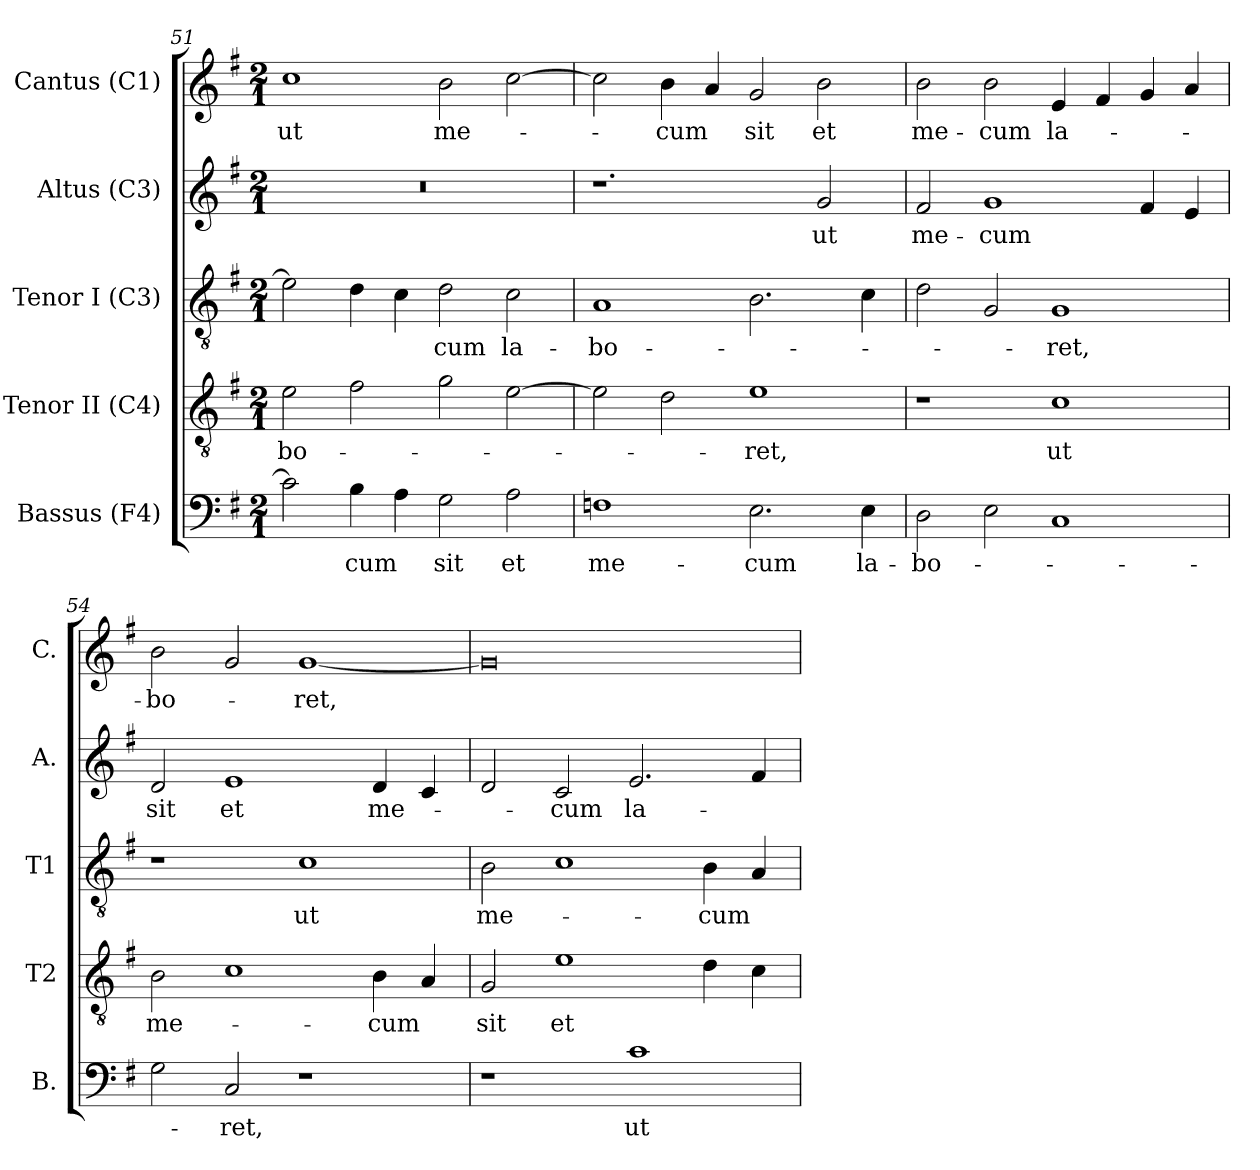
**kern	**text	**kern	**text	**kern	**text	**kern	**text	**kern	**text
*part5	*part5	*part4	*part4	*part3	*part3	*part2	*part2	*part1	*part1
*staff5	*staff5	*staff4	*staff4	*staff3	*staff3	*staff2	*staff2	*staff1	*staff1
*I"Bassus (F4)	*	*I"Tenor II (C4)	*	*I"Tenor I (C3)	*	*I"Altus (C3)	*	*I"Cantus (C1)	*
*I'B.	*	*I'T2	*	*I'T1	*	*I'A.	*	*I'C.	*
*clefF4	*	*clefGv2	*	*clefGv2	*	*clefG2	*	*clefG2	*
*	*	*	*	*ITrd7c12	*	*ITrd7c12	*	*	*
*k[f#]	*	*k[f#]	*	*k[f#]	*	*k[f#]	*	*k[f#]	*
*G:	*	*G:	*	*G:	*	*G:	*	*G:	*
*M2/1	*	*M2/1	*	*M2/1	*	*M2/1	*	*M2/1	*
=51	=51	=51	=51	=51	=51	=51	=51	=51	=51
!	!	!	!LO:LY:b:color=#000000	!	!	!LO:N:vis=1	!	!	!
!	!	!	!	!	!	!	!	!	!LO:LY:b:color=#000000
2ci\]	.	2ei\	-bo-	2Ei\]	.	0r	.	1cci	ut
!	!LO:LY:b:color=#000000	!	!	!	!	!	!	!	!
4Bi\	-cum	2f#i\	.	4Di\	.	.	.	.	.
4Ai\	.	.	.	4Ci\	.	.	.	.	.
!	!LO:LY:b:color=#000000	!	!	!	!	!	!	!	!
!	!	!	!	!	!LO:LY:b:color=#000000	!	!	!	!
!	!	!	!	!	!	!	!	!	!LO:LY:b:color=#000000
2Gi\	sit	2gi\	.	2Di\	-cum	.	.	2bi\	me-
!	!LO:LY:b:color=#000000	!	!	!	!	!	!	!	!
!	!	!	!	!	!LO:LY:b:color=#000000	!	!	!	!
2Ai\	et	[2ei\	.	2Ci\	la-	.	.	[2cci\	.
=52	=52	=52	=52	=52	=52	=52	=52	=52	=52
!	!LO:LY:b:color=#000000	!	!	!	!	!	!	!	!
!	!	!	!	!	!LO:LY:b:color=#000000	!	!	!	!
1Fni	me-	2ei\]	.	1AAi	-bo-	1.r	.	2cci\]	.
!	!	!	!	!	!	!	!	!	!LO:LY:b:color=#000000
.	.	2di\	.	.	.	.	.	4bi\	-cum
.	.	.	.	.	.	.	.	4ai/	.
!	!LO:LY:b:color=#000000	!	!	!	!	!	!	!	!
!	!	!	!LO:LY:b:color=#000000	!	!	!	!	!	!
!	!	!	!	!	!	!	!	!	!LO:LY:b:color=#000000
2.Ei\	-cum	1ei	-ret,	2.BBi\	.	.	.	2gi/	sit
!	!	!	!	!	!	!	!LO:LY:b:color=#000000	!	!
!	!	!	!	!	!	!	!	!	!LO:LY:b:color=#000000
.	.	.	.	.	.	2Gi/	ut	2bi\	et
!	!LO:LY:b:color=#000000	!	!	!	!	!	!	!	!
4Ei\	la-	.	.	4Ci\	.	.	.	.	.
!!LO:LB:g=z
=53	=53	=53	=53	=53	=53	=53	=53	=53	=53
!	!LO:LY:b:color=#000000	!	!	!	!	!	!	!	!
!	!	!	!	!	!	!	!LO:LY:b:color=#000000	!	!
!	!	!	!	!	!	!	!	!	!LO:LY:b:color=#000000
2Di\	-bo-	1r	.	2Di\	.	2F#i/	me-	2bi\	me-
!	!	!	!	!	!	!	!LO:LY:b:color=#000000	!	!
!	!	!	!	!	!	!	!	!	!LO:LY:b:color=#000000
2Ei\	.	.	.	2GGi/	.	1Gi	-cum	2bi\	-cum
!	!	!	!LO:LY:b:color=#000000	!	!	!	!	!	!
!	!	!	!	!	!LO:LY:b:color=#000000	!	!	!	!
!	!	!	!	!	!	!	!	!	!LO:LY:b:color=#000000
1Ci	.	1ci	ut	1GGi	-ret,	.	.	4ei/	la-
.	.	.	.	.	.	.	.	4f#i/	.
.	.	.	.	.	.	4F#i/	.	4gi/	.
.	.	.	.	.	.	4Ei/	.	4ai/	.
=54	=54	=54	=54	=54	=54	=54	=54	=54	=54
!	!	!	!LO:LY:b:color=#000000	!	!	!	!	!	!
!	!	!	!	!	!	!	!LO:LY:b:color=#000000	!	!
!	!	!	!	!	!	!	!	!	!LO:LY:b:color=#000000
2Gi\	.	2Bi\	me-	1r	.	2Di/	sit	2bi\	-bo-
!	!LO:LY:b:color=#000000	!	!	!	!	!	!	!	!
!	!	!	!	!	!	!	!LO:LY:b:color=#000000	!	!
2Ci/	-ret,	1ci	.	.	.	1Ei	et	2gi/	.
!	!	!	!	!	!LO:LY:b:color=#000000	!	!	!	!
!	!	!	!	!	!	!	!	!	!LO:LY:b:color=#000000
1r	.	.	.	1Ci	ut	.	.	[1gi	-ret,
!	!	!	!LO:LY:b:color=#000000	!	!	!	!	!	!
!	!	!	!	!	!	!	!LO:LY:b:color=#000000	!	!
.	.	4Bi\	-cum	.	.	4Di/	me-	.	.
.	.	4Ai/	.	.	.	4Ci/	.	.	.
=55	=55	=55	=55	=55	=55	=55	=55	=55	=55
!	!	!	!LO:LY:b:color=#000000	!	!	!	!	!	!
!	!	!	!	!	!LO:LY:b:color=#000000	!	!	!	!
1r	.	2Gi/	sit	2BBi\	me-	2Di/	.	0gi]	.
!	!	!	!LO:LY:b:color=#000000	!	!	!	!	!	!
!	!	!	!	!	!	!	!LO:LY:b:color=#000000	!	!
.	.	1ei	et	1Ci	.	2Ci/	-cum	.	.
!	!LO:LY:b:color=#000000	!	!	!	!	!	!	!	!
!	!	!	!	!	!	!	!LO:LY:b:color=#000000	!	!
1ci	ut	.	.	.	.	2.Ei/	la-	.	.
!	!	!	!	!	!LO:LY:b:color=#000000	!	!	!	!
.	.	4di\	.	4BBi\	-cum	.	.	.	.
.	.	4ci\	.	4AAi/	.	4F#i/	.	.	.
=	=	=	=	=	=	=	=	=	=
*-	*-	*-	*-	*-	*-	*-	*-	*-	*-
